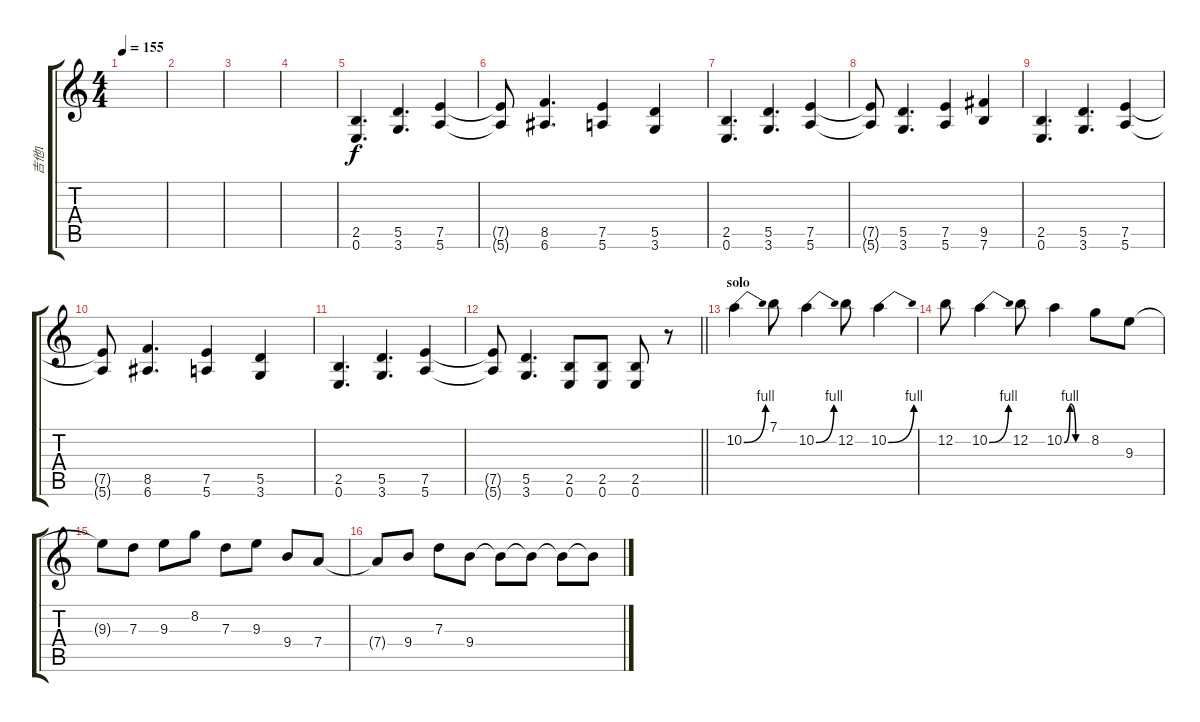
\track ("吉他1" "吉他1") {instrument overdrivenguitar}
\staff {score tabs}
\tuning (E4 B3 G3 D3 A2 E2) {hide}
\ts (4 4)
\tempo 155
\clef g2
\ks c
|
|
|
|
(2.5 0.6).4{d} (5.5 3.6).4{d} (7.5 5.6).4 |
(7.5{t} 5.6{t}).8 (8.5 6.6).4{d} (7.5 5.6).4 (5.5 3.6).4 |
(2.5 0.6).4{d} (5.5 3.6).4{d} (7.5 5.6).4 |
(7.5{t} 5.6{t}).8 (5.5 3.6).4{d} (7.5 5.6).4 (9.5 7.6).4 |
(2.5 0.6).4{d} (5.5 3.6).4{d} (7.5 5.6).4 |
(7.5{t} 5.6{t}).8 (8.5 6.6).4{d} (7.5 5.6).4 (5.5 3.6).4 |
(2.5 0.6).4{d} (5.5 3.6).4{d} (7.5 5.6).4 |
\barLineRight lightlight
(7.5{t} 5.6{t}).8 (5.5 3.6).4{d} (2.5 0.6).8 (2.5 0.6).8 (2.5 0.6).8 r.8 |
\section ("" "solo")
10.2{be (bend 0 0 60 4)}.4 7.1.8 10.2{be (bend 0 0 60 4)}.4 12.2.8 10.2{be (bend 0 0 60 4)}.4 |
12.2.8 10.2{be (bend 0 0 60 4)}.4 12.2.8 10.2{be (custom 0 0 15 4 30 0 60 0)}.4 8.2.8 9.3.8 |
9.3{t}.8 7.3.8 9.3.8 8.2.8 7.3.8 9.3.8 9.4.8 7.4.8 |
7.4{t}.8 9.4.8 7.3.8 9.4.8 9.4{t}.8 9.4{t}.8 9.4{t}.8 9.4{t}.8
